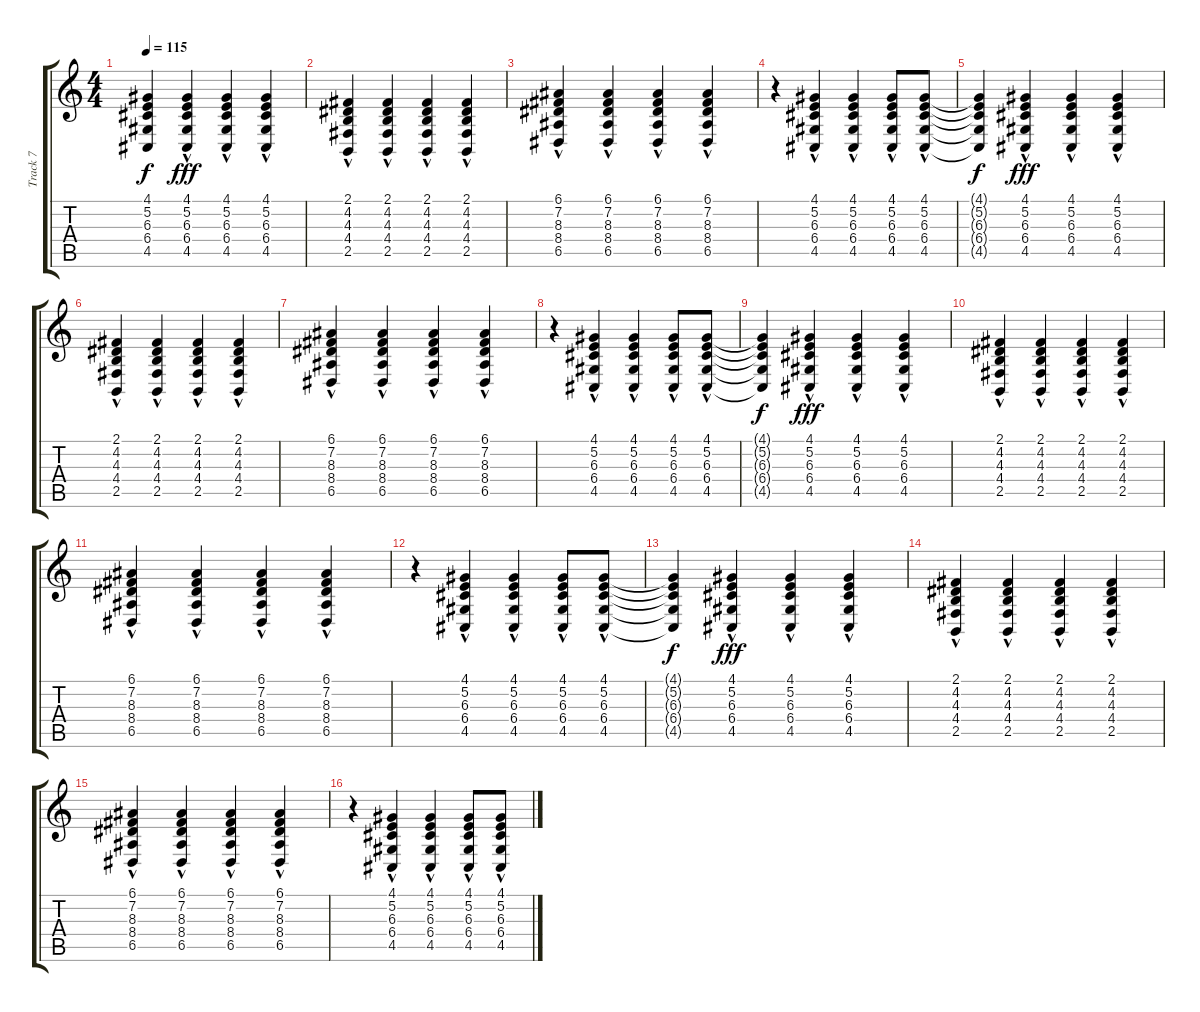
\track ("Track 7" "Track 7") {instrument acousticgrandpiano}
\staff {score tabs}
\tuning (E4 B3 G3 D3 A2 E2) {hide}
\ts (4 4)
\tempo 115
\clef g2
\ks c
(4.1{t} 5.2{t} 6.3{t} 6.4{t} 4.5{t}).4{dy f} (4.1{hac} 5.2{hac} 6.3{hac} 6.4{hac} 4.5{hac}).4{dy fff} (4.1{hac} 5.2{hac} 6.3{hac} 6.4{hac} 4.5{hac}).4 (4.1{hac} 5.2{hac} 6.3{hac} 6.4{hac} 4.5{hac}).4 |
(2.1{hac} 4.2{hac} 4.3{hac} 4.4{hac} 2.5{hac}).4 (2.1{hac} 4.2{hac} 4.3{hac} 4.4{hac} 2.5{hac}).4 (2.1{hac} 4.2{hac} 4.3{hac} 4.4{hac} 2.5{hac}).4 (2.1{hac} 4.2{hac} 4.3{hac} 4.4{hac} 2.5{hac}).4 |
(6.1{hac} 7.2{hac} 8.3{hac} 8.4{hac} 6.5{hac}).4 (6.1{hac} 7.2{hac} 8.3{hac} 8.4{hac} 6.5{hac}).4 (6.1{hac} 7.2{hac} 8.3{hac} 8.4{hac} 6.5{hac}).4 (6.1{hac} 7.2{hac} 8.3{hac} 8.4{hac} 6.5{hac}).4 |
r.4 (4.1{hac} 5.2{hac} 6.3{hac} 6.4{hac} 4.5{hac}).4 (4.1{hac} 5.2{hac} 6.3{hac} 6.4{hac} 4.5{hac}).4 (4.1{hac} 5.2{hac} 6.3{hac} 6.4{hac} 4.5{hac}).8 (4.1{hac} 5.2{hac} 6.3{hac} 6.4{hac} 4.5{hac}).8 |
(4.1{t} 5.2{t} 6.3{t} 6.4{t} 4.5{t}).4{dy f} (4.1{hac} 5.2{hac} 6.3{hac} 6.4{hac} 4.5{hac}).4{dy fff} (4.1{hac} 5.2{hac} 6.3{hac} 6.4{hac} 4.5{hac}).4 (4.1{hac} 5.2{hac} 6.3{hac} 6.4{hac} 4.5{hac}).4 |
(2.1{hac} 4.2{hac} 4.3{hac} 4.4{hac} 2.5{hac}).4 (2.1{hac} 4.2{hac} 4.3{hac} 4.4{hac} 2.5{hac}).4 (2.1{hac} 4.2{hac} 4.3{hac} 4.4{hac} 2.5{hac}).4 (2.1{hac} 4.2{hac} 4.3{hac} 4.4{hac} 2.5{hac}).4 |
(6.1{hac} 7.2{hac} 8.3{hac} 8.4{hac} 6.5{hac}).4 (6.1{hac} 7.2{hac} 8.3{hac} 8.4{hac} 6.5{hac}).4 (6.1{hac} 7.2{hac} 8.3{hac} 8.4{hac} 6.5{hac}).4 (6.1{hac} 7.2{hac} 8.3{hac} 8.4{hac} 6.5{hac}).4 |
r.4 (4.1{hac} 5.2{hac} 6.3{hac} 6.4{hac} 4.5{hac}).4 (4.1{hac} 5.2{hac} 6.3{hac} 6.4{hac} 4.5{hac}).4 (4.1{hac} 5.2{hac} 6.3{hac} 6.4{hac} 4.5{hac}).8 (4.1{hac} 5.2{hac} 6.3{hac} 6.4{hac} 4.5{hac}).8 |
(4.1{t} 5.2{t} 6.3{t} 6.4{t} 4.5{t}).4{dy f} (4.1{hac} 5.2{hac} 6.3{hac} 6.4{hac} 4.5{hac}).4{dy fff} (4.1{hac} 5.2{hac} 6.3{hac} 6.4{hac} 4.5{hac}).4 (4.1{hac} 5.2{hac} 6.3{hac} 6.4{hac} 4.5{hac}).4 |
(2.1{hac} 4.2{hac} 4.3{hac} 4.4{hac} 2.5{hac}).4 (2.1{hac} 4.2{hac} 4.3{hac} 4.4{hac} 2.5{hac}).4 (2.1{hac} 4.2{hac} 4.3{hac} 4.4{hac} 2.5{hac}).4 (2.1{hac} 4.2{hac} 4.3{hac} 4.4{hac} 2.5{hac}).4 |
(6.1{hac} 7.2{hac} 8.3{hac} 8.4{hac} 6.5{hac}).4 (6.1{hac} 7.2{hac} 8.3{hac} 8.4{hac} 6.5{hac}).4 (6.1{hac} 7.2{hac} 8.3{hac} 8.4{hac} 6.5{hac}).4 (6.1{hac} 7.2{hac} 8.3{hac} 8.4{hac} 6.5{hac}).4 |
r.4 (4.1{hac} 5.2{hac} 6.3{hac} 6.4{hac} 4.5{hac}).4 (4.1{hac} 5.2{hac} 6.3{hac} 6.4{hac} 4.5{hac}).4 (4.1{hac} 5.2{hac} 6.3{hac} 6.4{hac} 4.5{hac}).8 (4.1{hac} 5.2{hac} 6.3{hac} 6.4{hac} 4.5{hac}).8 |
(4.1{t} 5.2{t} 6.3{t} 6.4{t} 4.5{t}).4{dy f} (4.1{hac} 5.2{hac} 6.3{hac} 6.4{hac} 4.5{hac}).4{dy fff} (4.1{hac} 5.2{hac} 6.3{hac} 6.4{hac} 4.5{hac}).4 (4.1{hac} 5.2{hac} 6.3{hac} 6.4{hac} 4.5{hac}).4 |
(2.1{hac} 4.2{hac} 4.3{hac} 4.4{hac} 2.5{hac}).4 (2.1{hac} 4.2{hac} 4.3{hac} 4.4{hac} 2.5{hac}).4 (2.1{hac} 4.2{hac} 4.3{hac} 4.4{hac} 2.5{hac}).4 (2.1{hac} 4.2{hac} 4.3{hac} 4.4{hac} 2.5{hac}).4 |
(6.1{hac} 7.2{hac} 8.3{hac} 8.4{hac} 6.5{hac}).4 (6.1{hac} 7.2{hac} 8.3{hac} 8.4{hac} 6.5{hac}).4 (6.1{hac} 7.2{hac} 8.3{hac} 8.4{hac} 6.5{hac}).4 (6.1{hac} 7.2{hac} 8.3{hac} 8.4{hac} 6.5{hac}).4 |
r.4 (4.1{hac} 5.2{hac} 6.3{hac} 6.4{hac} 4.5{hac}).4 (4.1{hac} 5.2{hac} 6.3{hac} 6.4{hac} 4.5{hac}).4 (4.1{hac} 5.2{hac} 6.3{hac} 6.4{hac} 4.5{hac}).8 (4.1{hac} 5.2{hac} 6.3{hac} 6.4{hac} 4.5{hac}).8
